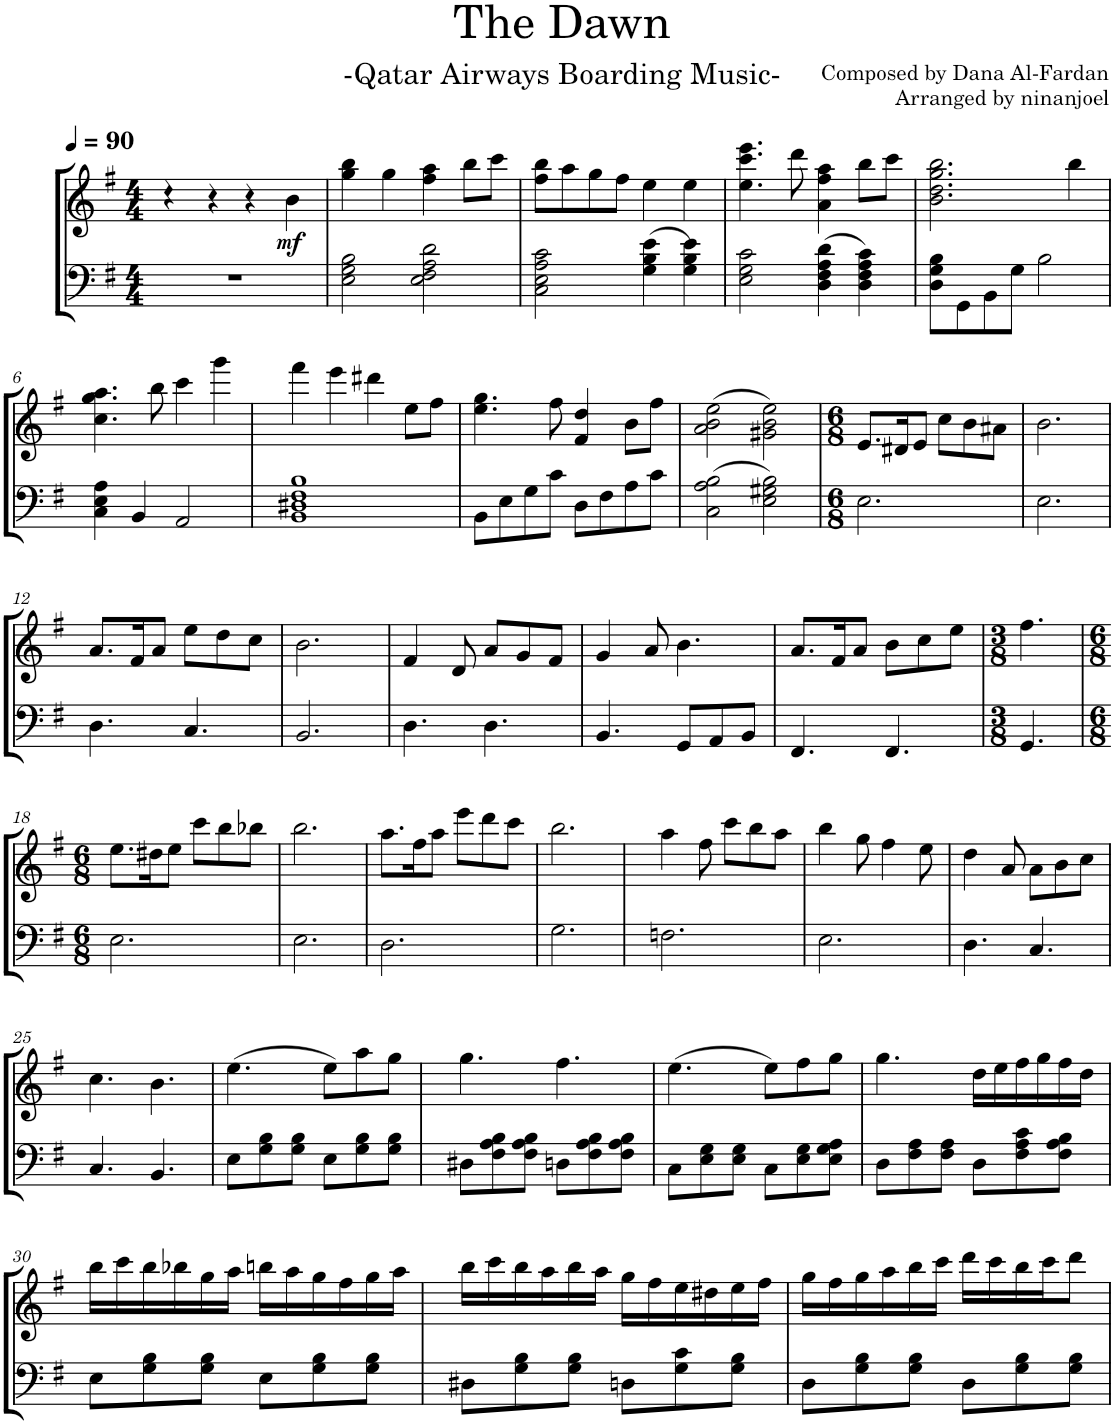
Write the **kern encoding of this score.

**kern	**kern	**dynam
*part1	*part1	*part1
*staff2	*staff1	*staff1/2
*I"Piano	*	*
*I'Pno.	*	*
*clefF4	*clefG2	*
*k[f#]	*k[f#]	*
*M4/4	*M4/4	*
=1	=1	=1
1r	4rcc	.
.	4r	.
*	*MM90	*
.	4r	.
!	!	!LO:DY:b
.	4b\	mf
=2	=2	=2
2E\ 2G\ 2B\	4gg\ 4bb\	.
.	4gg\	.
2E\ 2F#\ 2A\ 2d\	4ff#\ 4aa\	.
.	8bb\L	.
.	8ccc\J	.
=3	=3	=3
2C\ 2E\ 2A\ 2c\	8ff#\ 8bb\L	.
.	8aa\	.
.	8gg\	.
.	8ff#\J	.
4G\ 4B\ 4e\	4ee\	.
4G\ 4B\ 4e\	4ee\	.
=4	=4	=4
2E\ 2G\ 2c\	4.ee\ 4.ccc\ 4.eee\	.
.	8ddd\	.
4D\ 4F#\ 4A\ 4d\	4a\ 4ff#\ 4aa\	.
4D\ 4F#\ 4A\ 4c\	8bb\L	.
.	8ccc\J	.
=5	=5	=5
8D\ 8G\ 8B\L	2.b\ 2.dd\ 2.gg\ 2.bb\	.
8GG\	.	.
8BB\	.	.
8G\J	.	.
2B\	.	.
.	4bb\	.
!!LO:LB:g=z
=6	=6	=6
4C\ 4E\ 4A\	4.cc\ 4.gg\ 4.aa\	.
4BB/	.	.
.	8bb\	.
2AA/	4ccc\	.
.	4ggg\	.
=7	=7	=7
1BB 1D#X 1F# 1B	4fff#\	.
.	4eee\	.
.	4ddd#X\	.
.	8ee\L	.
.	8ff#\J	.
=8	=8	=8
8BB\L	4.ee\ 4.gg\	.
8E\	.	.
8G\	.	.
8c\J	8ff#\	.
8D\L	4f#/ 4dd/	.
8F#\	.	.
8A\	8b\L	.
8c\J	8ff#\J	.
=9	=9	=9
2C\ 2A\ 2B\	(2a\ 2b\ 2ee\	.
2E\ 2G#X\ 2B\	2g#X\ 2b\ 2ee\)	.
=10	=10	=10
*M6/8	*M6/8	*
2.E\	8.e/L	.
.	16d#X/K	.
.	8e/J	.
.	8cc\L	.
.	8b\	.
.	8a#X\J	.
=11	=11	=11
2.E\	2.b\	.
!!LO:LB:g=z
=12	=12	=12
4.D\	8.a/L	.
.	16f#/K	.
.	8a/J	.
4.C/	8ee\L	.
.	8dd\	.
.	8cc\J	.
=13	=13	=13
2.BB/	2.b\	.
=14	=14	=14
4.D\	4f#/	.
.	8d/	.
4.D\	8a/L	.
.	8g/	.
.	8f#/J	.
=15	=15	=15
4.BB/	4g/	.
.	8a/	.
8GG/L	4.b\	.
8AA/	.	.
8BB/J	.	.
=16	=16	=16
4.FF#/	8.a/L	.
.	16f#/K	.
.	8a/J	.
4.FF#/	8b\L	.
.	8cc\	.
.	8ee\J	.
=17	=17	=17
*M3/8	*M3/8	*
4.GG/	4.ff#\	.
!!LO:LB:g=z
=18	=18	=18
*M6/8	*M6/8	*
2.E\	8.ee\L	.
.	16dd#X\K	.
.	8ee\J	.
.	8ccc\L	.
.	8bb\	.
.	8bb-X\J	.
=19	=19	=19
2.E\	2.bb\	.
=20	=20	=20
2.D\	8.aa\L	.
.	16ff#\K	.
.	8aa\J	.
.	8eee\L	.
.	8ddd\	.
.	8ccc\J	.
=21	=21	=21
2.G\	2.bb\	.
=22	=22	=22
2.Fn\	4aa\	.
.	8ff#\	.
.	8ccc\L	.
.	8bb\	.
.	8aa\J	.
=23	=23	=23
2.E\	4bb\	.
.	8gg\	.
.	4ff#\	.
.	8ee\	.
=24	=24	=24
4.D\	4dd\	.
.	8a/	.
4.C/	8a\L	.
.	8b\	.
.	8cc\J	.
!!LO:LB:g=z
=25	=25	=25
4.C/	4.cc\	.
4.BB/	4.b\	.
=26	=26	=26
8E\L	(4.ee\	.
8G\ 8B\	.	.
8G\ 8B\J	.	.
8E\L	8ee\L)	.
8G\ 8B\	8aa\	.
8G\ 8B\J	8gg\J	.
=27	=27	=27
8D#X\L	4.gg\	.
8F#\ 8A\ 8B\	.	.
8F#\ 8A\ 8B\J	.	.
8Dn\L	4.ff#\	.
8F#\ 8A\ 8B\	.	.
8F#\ 8A\ 8B\J	.	.
=28	=28	=28
8C\L	(4.ee\	.
8E\ 8G\	.	.
8E\ 8G\J	.	.
8C\L	8ee\L)	.
8E\ 8G\	8ff#\	.
8E\ 8G\ 8A\J	8gg\J	.
=29	=29	=29
8D\L	4.gg\	.
8F#\ 8A\	.	.
8F#\ 8A\J	.	.
8D\L	16dd\LL	.
.	16ee\	.
8F#\ 8A\ 8c\	16ff#\	.
.	16gg\	.
8F#\ 8A\ 8B\J	16ff#\	.
.	16dd\JJ	.
!!LO:LB:g=z
=30	=30	=30
8E\L	16bb\LL	.
.	16ccc\	.
8G\ 8B\	16bb\	.
.	16bb-X\	.
8G\ 8B\J	16gg\	.
.	16aa\JJ	.
8E\L	16bbn\LL	.
.	16aa\	.
8G\ 8B\	16gg\	.
.	16ff#\	.
8G\ 8B\J	16gg\	.
.	16aa\JJ	.
=31	=31	=31
8D#X\L	16bb\LL	.
.	16ccc\	.
8G\ 8B\	16bb\	.
.	16aa\	.
8G\ 8B\J	16bb\	.
.	16aa\JJ	.
8Dn\L	16gg\LL	.
.	16ff#\	.
8G\ 8c\	16ee\	.
.	16dd#X\	.
8G\ 8B\J	16ee\	.
.	16ff#\JJ	.
=32	=32	=32
8D\L	16gg\LL	.
.	16ff#\	.
8G\ 8B\	16gg\	.
.	16aa\	.
8G\ 8B\J	16bb\	.
.	16ccc\JJ	.
8D\L	16ddd\LL	.
.	16ccc\	.
8G\ 8B\	16bb\	.
.	16ccc\J	.
8G\ 8B\J	8ddd\J	.
=	=	=
*-	*-	*-
